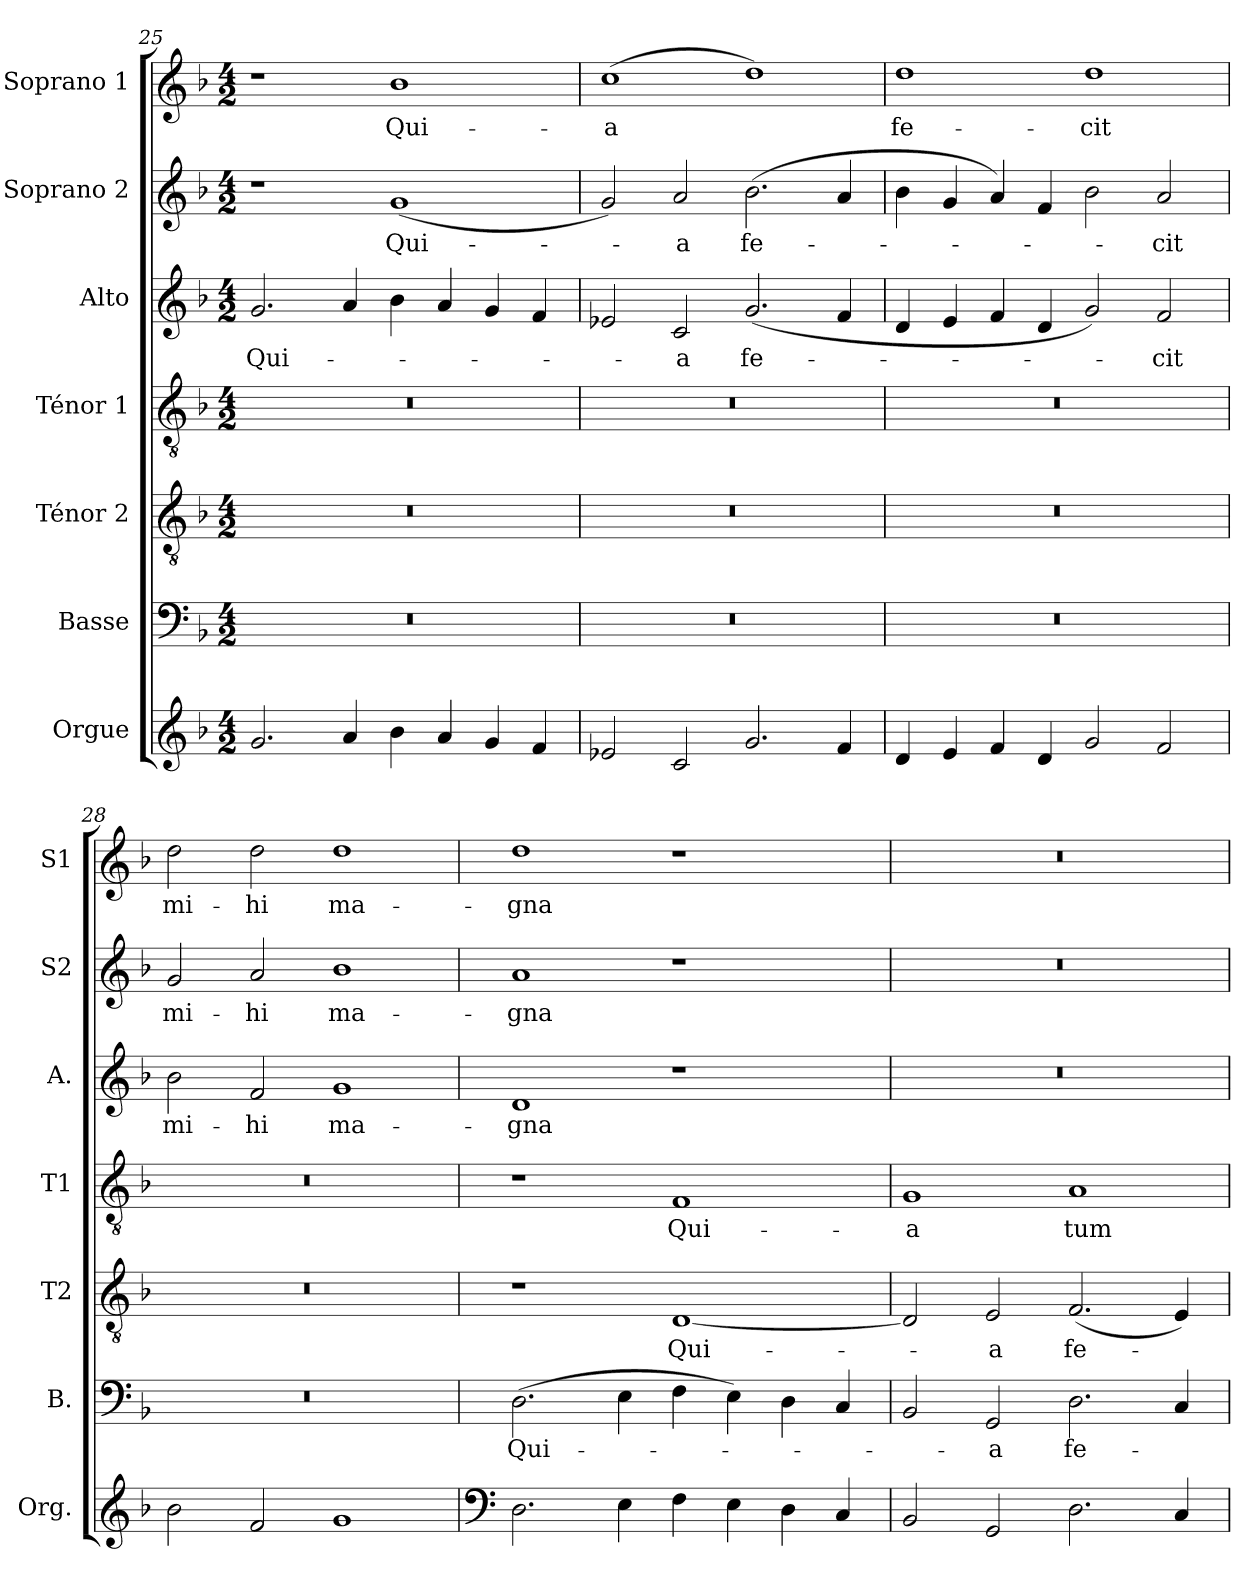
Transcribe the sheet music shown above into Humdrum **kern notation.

**kern	**kern	**text	**kern	**text	**kern	**text	**kern	**text	**kern	**text	**kern	**text
*part7	*part6	*part6	*part5	*part5	*part4	*part4	*part3	*part3	*part2	*part2	*part1	*part1
*staff7	*staff6	*staff6	*staff5	*staff5	*staff4	*staff4	*staff3	*staff3	*staff2	*staff2	*staff1	*staff1
*I"Orgue	*I"Basse	*	*I"Ténor 2	*	*I"Ténor 1	*	*I"Alto	*	*I"Soprano 2	*	*I"Soprano 1	*
*I'Org.	*I'B.	*	*I'T2	*	*I'T1	*	*I'A.	*	*I'S2	*	*I'S1	*
!!LO:PB:g=z
*clefG2	*clefF4	*	*clefGv2	*	*clefGv2	*	*clefG2	*	*clefG2	*	*clefG2	*
*k[b-]	*k[b-]	*	*k[b-]	*	*k[b-]	*	*k[b-]	*	*k[b-]	*	*k[b-]	*
*M4/2	*M4/2	*	*M4/2	*	*M4/2	*	*M4/2	*	*M4/2	*	*M4/2	*
=25	=25	=25	=25	=25	=25	=25	=25	=25	=25	=25	=25	=25
!	!	!	!	!	!	!	!	!LO:LY:b	!	!	!	!
2.g/	0r	.	0r	.	0r	.	2.g/	Qui-	1r	.	1r	.
4a/	.	.	.	.	.	.	4a/	.	.	.	.	.
!	!	!	!	!	!	!	!	!	!	!LO:LY:b	!	!LO:LY:b
4b-\	.	.	.	.	.	.	4b-\	.	(<1g	Qui-	1b-	Qui-
4a/	.	.	.	.	.	.	4a/	.	.	.	.	.
4g/	.	.	.	.	.	.	4g/	.	.	.	.	.
4f/	.	.	.	.	.	.	4f/	.	.	.	.	.
=26	=26	=26	=26	=26	=26	=26	=26	=26	=26	=26	=26	=26
!	!	!	!	!	!	!	!	!	!	!	!	!LO:LY:b
2e-X/	0r	.	0r	.	0r	.	2e-X/	.	2g/)	.	(>1cc	-a
!	!	!	!	!	!	!	!	!LO:LY:b	!	!LO:LY:b	!	!
2c/	.	.	.	.	.	.	2c/	a	2a/	-a	.	.
!	!	!	!	!	!	!	!	!LO:LY:b	!	!LO:LY:b	!	!
2.g/	.	.	.	.	.	.	(>2.g/	fe-	(>2.b-\	fe-	1dd)	.
4f/	.	.	.	.	.	.	4f/	.	4a/	.	.	.
=27	=27	=27	=27	=27	=27	=27	=27	=27	=27	=27	=27	=27
!	!	!	!	!	!	!	!	!	!	!	!	!LO:LY:b
4d/	0r	.	0r	.	0r	.	4d/	.	4b-\	.	1dd	fe-
4e/	.	.	.	.	.	.	4e/	.	4g/	.	.	.
4f/	.	.	.	.	.	.	4f/	.	4a/)	.	.	.
4d/	.	.	.	.	.	.	4d/	.	4f/	.	.	.
!	!	!	!	!	!	!	!	!	!	!	!	!LO:LY:b
2g/	.	.	.	.	.	.	2g/)	.	2b-\	.	1dd	-cit
!	!	!	!	!	!	!	!	!LO:LY:b	!	!LO:LY:b	!	!
2f/	.	.	.	.	.	.	2f/	-cit	2a/	-cit	.	.
=28	=28	=28	=28	=28	=28	=28	=28	=28	=28	=28	=28	=28
!	!	!	!	!	!	!	!	!LO:LY:b	!	!LO:LY:b	!	!LO:LY:b
2b-\	0r	.	0r	.	0r	.	2b-\	mi-	2g/	mi-	2dd\	mi-
!	!	!	!	!	!	!	!	!LO:LY:b	!	!LO:LY:b	!	!LO:LY:b
2f/	.	.	.	.	.	.	2f/	-hi	2a/	-hi	2dd\	-hi
!	!	!	!	!	!	!	!	!LO:LY:b	!	!LO:LY:b	!	!LO:LY:b
1g	.	.	.	.	.	.	1g	ma-	1b-	ma-	1dd	ma-
=29	=29	=29	=29	=29	=29	=29	=29	=29	=29	=29	=29	=29
*clefF4	*	*	*	*	*	*	*	*	*	*	*	*
!	!	!LO:LY:b	!	!	!	!	!	!LO:LY:b	!	!LO:LY:b	!	!LO:LY:b
2.D\	(>2.D\	Qui-	1r	.	1r	.	1d	-gna	1a	-gna	1dd	-gna
4E\	4E\	.	.	.	.	.	.	.	.	.	.	.
!	!	!	!	!LO:LY:b	!	!LO:LY:b	!	!	!	!	!	!
4F\	4F\	.	[1D	Qui-	1F	Qui-	1r	.	1r	.	1r	.
4E\	4E\)	.	.	.	.	.	.	.	.	.	.	.
4D\	4D\	.	.	.	.	.	.	.	.	.	.	.
4C/	4C/	.	.	.	.	.	.	.	.	.	.	.
=30	=30	=30	=30	=30	=30	=30	=30	=30	=30	=30	=30	=30
!	!	!	!	!	!	!LO:LY:b	!	!	!	!	!	!
2BB-/	2BB-/	.	2D/]	.	1G	-a	0r	.	0r	.	0r	.
!	!	!LO:LY:b	!	!LO:LY:b	!	!	!	!	!	!	!	!
2GG/	2GG/	-a	2E/	-a	.	.	.	.	.	.	.	.
!	!	!LO:LY:b	!	!LO:LY:b	!	!LO:LY:b	!	!	!	!	!	!
2.D\	2.D\	fe-	(>2.F/	fe-	1A	tum	.	.	.	.	.	.
4C/	4C/	.	4E/)	.	.	.	.	.	.	.	.	.
=	=	=	=	=	=	=	=	=	=	=	=	=
*-	*-	*-	*-	*-	*-	*-	*-	*-	*-	*-	*-	*-
